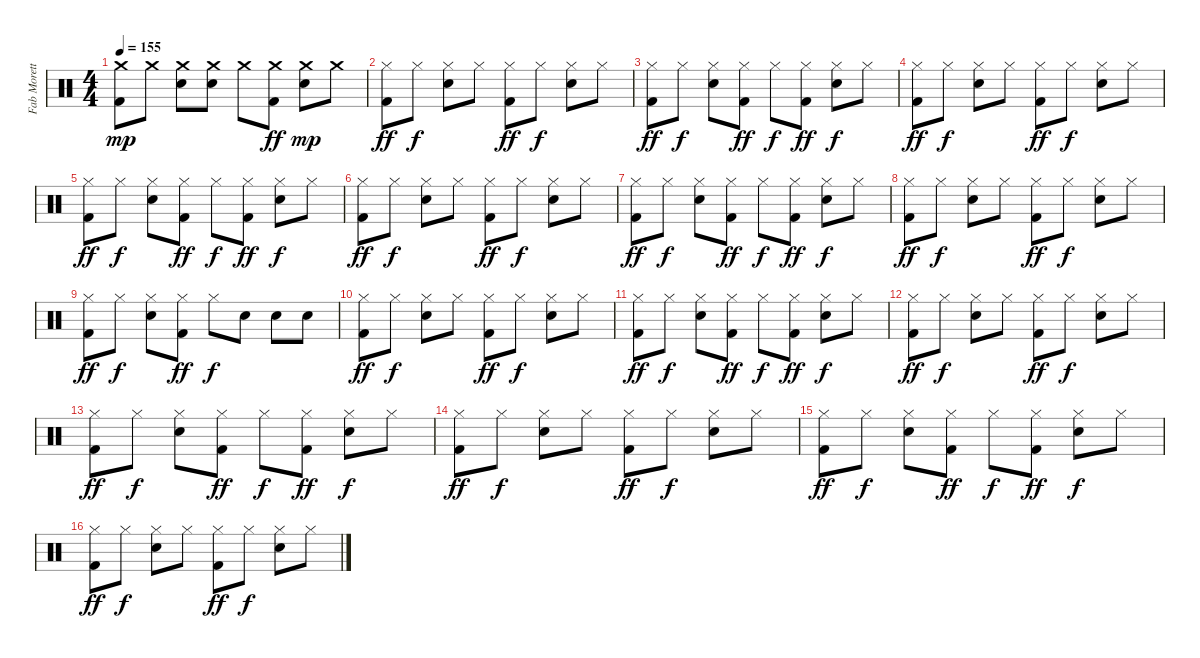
\track ("Fab Moretti" "Fab Morett") {instrument percussion}
\staff {score}
\articulation defaults
\ts (4 4)
\tempo 155
\clef neutral
\ks c
("Crash medium (hit)" "Kick (hit) 2").8{dy mp} "Crash medium (hit)".8 ("Crash medium (hit)" "Electric Snare (hit)").8 ("Crash medium (hit)" "Electric Snare (hit)").8 "Crash medium (hit)".8 ("Crash medium (hit)" "Kick (hit) 2").8{dy ff} ("Crash medium (hit)" "Electric Snare (hit)").8{dy mp} "Crash medium (hit)".8 |
("Hi-Hat (closed)" "Kick (hit) 2").8{dy ff} "Hi-Hat (closed)".8{dy f} ("Hi-Hat (closed)" "Electric Snare (hit)").8 "Hi-Hat (closed)".8 ("Hi-Hat (closed)" "Kick (hit) 2").8{dy ff} "Hi-Hat (closed)".8{dy f} ("Hi-Hat (closed)" "Electric Snare (hit)").8 "Hi-Hat (closed)".8 |
("Hi-Hat (closed)" "Kick (hit) 2").8{dy ff} "Hi-Hat (closed)".8{dy f} ("Hi-Hat (closed)" "Electric Snare (hit)").8 ("Hi-Hat (closed)" "Kick (hit) 2").8{dy ff} "Hi-Hat (closed)".8{dy f} ("Hi-Hat (closed)" "Kick (hit) 2").8{dy ff} ("Hi-Hat (closed)" "Electric Snare (hit)").8{dy f} "Hi-Hat (closed)".8 |
("Hi-Hat (closed)" "Kick (hit) 2").8{dy ff} "Hi-Hat (closed)".8{dy f} ("Hi-Hat (closed)" "Electric Snare (hit)").8 "Hi-Hat (closed)".8 ("Hi-Hat (closed)" "Kick (hit) 2").8{dy ff} "Hi-Hat (closed)".8{dy f} ("Hi-Hat (closed)" "Electric Snare (hit)").8 "Hi-Hat (closed)".8 |
("Hi-Hat (closed)" "Kick (hit) 2").8{dy ff} "Hi-Hat (closed)".8{dy f} ("Hi-Hat (closed)" "Electric Snare (hit)").8 ("Hi-Hat (closed)" "Kick (hit) 2").8{dy ff} "Hi-Hat (closed)".8{dy f} ("Hi-Hat (closed)" "Kick (hit) 2").8{dy ff} ("Hi-Hat (closed)" "Electric Snare (hit)").8{dy f} "Hi-Hat (closed)".8 |
("Hi-Hat (closed)" "Kick (hit) 2").8{dy ff} "Hi-Hat (closed)".8{dy f} ("Hi-Hat (closed)" "Electric Snare (hit)").8 "Hi-Hat (closed)".8 ("Hi-Hat (closed)" "Kick (hit) 2").8{dy ff} "Hi-Hat (closed)".8{dy f} ("Hi-Hat (closed)" "Electric Snare (hit)").8 "Hi-Hat (closed)".8 |
("Hi-Hat (closed)" "Kick (hit) 2").8{dy ff} "Hi-Hat (closed)".8{dy f} ("Hi-Hat (closed)" "Electric Snare (hit)").8 ("Hi-Hat (closed)" "Kick (hit) 2").8{dy ff} "Hi-Hat (closed)".8{dy f} ("Hi-Hat (closed)" "Kick (hit) 2").8{dy ff} ("Hi-Hat (closed)" "Electric Snare (hit)").8{dy f} "Hi-Hat (closed)".8 |
("Hi-Hat (closed)" "Kick (hit) 2").8{dy ff} "Hi-Hat (closed)".8{dy f} ("Hi-Hat (closed)" "Electric Snare (hit)").8 "Hi-Hat (closed)".8 ("Hi-Hat (closed)" "Kick (hit) 2").8{dy ff} "Hi-Hat (closed)".8{dy f} ("Hi-Hat (closed)" "Electric Snare (hit)").8 "Hi-Hat (closed)".8 |
("Hi-Hat (closed)" "Kick (hit) 2").8{dy ff} "Hi-Hat (closed)".8{dy f} ("Hi-Hat (closed)" "Electric Snare (hit)").8 ("Hi-Hat (closed)" "Kick (hit) 2").8{dy ff} "Hi-Hat (closed)".8{dy f} "Electric Snare (hit)".8 "Electric Snare (hit)".8 "Electric Snare (hit)".8 |
("Hi-Hat (closed)" "Kick (hit) 2").8{dy ff} "Hi-Hat (closed)".8{dy f} ("Hi-Hat (closed)" "Electric Snare (hit)").8 "Hi-Hat (closed)".8 ("Hi-Hat (closed)" "Kick (hit) 2").8{dy ff} "Hi-Hat (closed)".8{dy f} ("Hi-Hat (closed)" "Electric Snare (hit)").8 "Hi-Hat (closed)".8 |
("Hi-Hat (closed)" "Kick (hit) 2").8{dy ff} "Hi-Hat (closed)".8{dy f} ("Hi-Hat (closed)" "Electric Snare (hit)").8 ("Hi-Hat (closed)" "Kick (hit) 2").8{dy ff} "Hi-Hat (closed)".8{dy f} ("Hi-Hat (closed)" "Kick (hit) 2").8{dy ff} ("Hi-Hat (closed)" "Electric Snare (hit)").8{dy f} "Hi-Hat (closed)".8 |
("Hi-Hat (closed)" "Kick (hit) 2").8{dy ff} "Hi-Hat (closed)".8{dy f} ("Hi-Hat (closed)" "Electric Snare (hit)").8 "Hi-Hat (closed)".8 ("Hi-Hat (closed)" "Kick (hit) 2").8{dy ff} "Hi-Hat (closed)".8{dy f} ("Hi-Hat (closed)" "Electric Snare (hit)").8 "Hi-Hat (closed)".8 |
("Hi-Hat (closed)" "Kick (hit) 2").8{dy ff} "Hi-Hat (closed)".8{dy f} ("Hi-Hat (closed)" "Electric Snare (hit)").8 ("Hi-Hat (closed)" "Kick (hit) 2").8{dy ff} "Hi-Hat (closed)".8{dy f} ("Hi-Hat (closed)" "Kick (hit) 2").8{dy ff} ("Hi-Hat (closed)" "Electric Snare (hit)").8{dy f} "Hi-Hat (closed)".8 |
("Hi-Hat (closed)" "Kick (hit) 2").8{dy ff} "Hi-Hat (closed)".8{dy f} ("Hi-Hat (closed)" "Electric Snare (hit)").8 "Hi-Hat (closed)".8 ("Hi-Hat (closed)" "Kick (hit) 2").8{dy ff} "Hi-Hat (closed)".8{dy f} ("Hi-Hat (closed)" "Electric Snare (hit)").8 "Hi-Hat (closed)".8 |
("Hi-Hat (closed)" "Kick (hit) 2").8{dy ff} "Hi-Hat (closed)".8{dy f} ("Hi-Hat (closed)" "Electric Snare (hit)").8 ("Hi-Hat (closed)" "Kick (hit) 2").8{dy ff} "Hi-Hat (closed)".8{dy f} ("Hi-Hat (closed)" "Kick (hit) 2").8{dy ff} ("Hi-Hat (closed)" "Electric Snare (hit)").8{dy f} "Hi-Hat (closed)".8 |
("Hi-Hat (closed)" "Kick (hit) 2").8{dy ff} "Hi-Hat (closed)".8{dy f} ("Hi-Hat (closed)" "Electric Snare (hit)").8 "Hi-Hat (closed)".8 ("Hi-Hat (closed)" "Kick (hit) 2").8{dy ff} "Hi-Hat (closed)".8{dy f} ("Hi-Hat (closed)" "Electric Snare (hit)").8 "Hi-Hat (closed)".8
